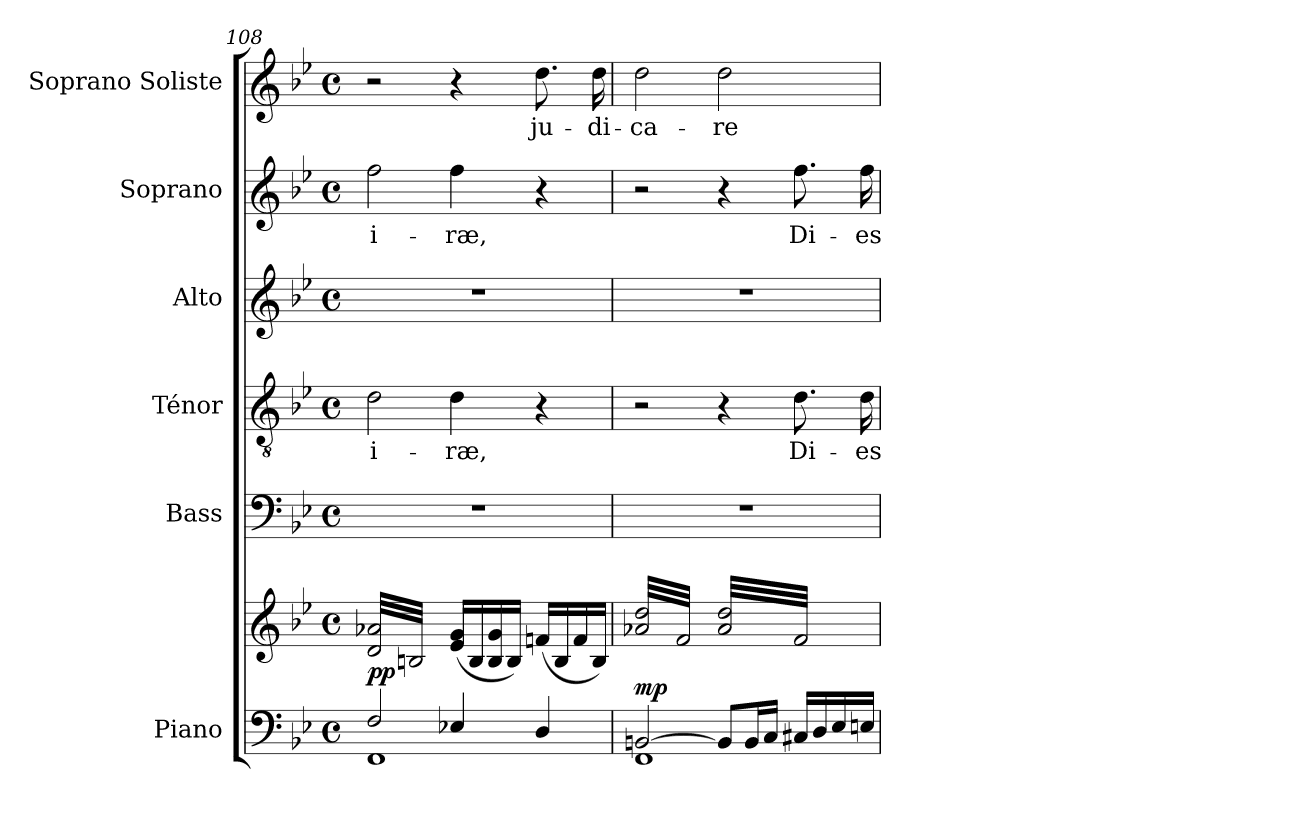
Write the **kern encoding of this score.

**kern	**kern	**dynam	**kern	**kern	**text	**kern	**kern	**text	**kern	**text
*part6	*part6	*part6	*part5	*part4	*part4	*part3	*part2	*part2	*part1	*part1
*staff7	*staff6	*staff6/7	*staff5	*staff4	*staff4	*staff3	*staff2	*staff2	*staff1	*staff1
*I"Piano	*	*	*I"Bass	*I"Ténor	*	*I"Alto	*I"Soprano	*	*I"Soprano Soliste	*
*I'Pno.	*	*	*I'B.	*I'T.	*	*I'A.	*I'S.	*	*	*
!!LO:PB:g=z
*clefF4	*clefG2	*	*clefF4	*clefGv2	*	*clefG2	*clefG2	*	*clefG2	*
*	*	*	*	*	*	*	*ITrd2c3	*	*	*
*k[b-e-]	*k[b-e-]	*	*k[b-e-]	*k[b-e-]	*	*k[b-e-]	*k[f#]	*	*k[b-e-]	*
*M4/4	*M4/4	*	*M4/4	*M4/4	*	*M4/4	*M4/4	*	*M4/4	*
*met(c)	*met(c)	*	*met(c)	*met(c)	*	*met(c)	*met(c)	*	*met(c)	*
=108	=108	=108	=108	=108	=108	=108	=108	=108	=108	=108
*^	*	*	*	*	*	*	*	*	*	*
!	!	!	!LO:DY:a=2	!	!	!	!	!	!	!	!
*	*	*tremolo	*	*	*	*	*	*	*	*	*
2F/	1FF	((32d/ 32a-X/LLL	pp	1r	2d\	i-	1r	2ddi\	i-	2r	.
.	.	32Bn/))	.	.	.	.	.	.	.	.	.
.	.	32d/ 32a-X/	.	.	.	.	.	.	.	.	.
.	.	32Bn/))	.	.	.	.	.	.	.	.	.
.	.	32d/ 32a-X/	.	.	.	.	.	.	.	.	.
.	.	32Bn/))	.	.	.	.	.	.	.	.	.
.	.	32d/ 32a-X/	.	.	.	.	.	.	.	.	.
.	.	32Bn/))	.	.	.	.	.	.	.	.	.
.	.	32d/ 32a-X/	.	.	.	.	.	.	.	.	.
.	.	32Bn/))	.	.	.	.	.	.	.	.	.
.	.	32d/ 32a-X/	.	.	.	.	.	.	.	.	.
.	.	32Bn/))	.	.	.	.	.	.	.	.	.
.	.	32d/ 32a-X/	.	.	.	.	.	.	.	.	.
.	.	32Bn/))	.	.	.	.	.	.	.	.	.
.	.	32d/ 32a-X/	.	.	.	.	.	.	.	.	.
.	.	32Bn/))JJJ	.	.	.	.	.	.	.	.	.
*	*	*Xtremolo	*	*	*	*	*	*	*	*	*
4E-X/	.	(16e-/ 16g/LL	.	.	4d\	-ræ,	.	4ddi\	-ræ,	4r	.
.	.	.	.	.	.	.	.	.	.	.	.
.	.	16B/	.	.	.	.	.	.	.	.	.
.	.	.	.	.	.	.	.	.	.	.	.
.	.	16B/ 16g/	.	.	.	.	.	.	.	.	.
.	.	.	.	.	.	.	.	.	.	.	.
.	.	16B/JJ)	.	.	.	.	.	.	.	.	.
.	.	.	.	.	.	.	.	.	.	.	.
4D/	.	(16fn/LL	.	.	4r	.	.	4r	.	8.dd\	ju-
.	.	16B/	.	.	.	.	.	.	.	.	.
.	.	16f/	.	.	.	.	.	.	.	.	.
.	.	16B/JJ)	.	.	.	.	.	.	.	16dd\	-di-
=109	=109	=109	=109	=109	=109	=109	=109	=109	=109	=109	=109
!	!	!	!LO:DY:a=2	!	!	!	!	!	!	!	!
*	*	*tremolo	*	*	*	*	*	*	*	*	*
[2BBn/	1FF	((32a-X/ 32dd/LLL	mp	1r	2r	.	1r	2r	.	2dd\	-ca-
.	.	32f/))	.	.	.	.	.	.	.	.	.
.	.	32a-X/ 32dd/	.	.	.	.	.	.	.	.	.
.	.	32f/))	.	.	.	.	.	.	.	.	.
.	.	32a-X/ 32dd/	.	.	.	.	.	.	.	.	.
.	.	32f/))	.	.	.	.	.	.	.	.	.
.	.	32a-X/ 32dd/	.	.	.	.	.	.	.	.	.
.	.	32f/))	.	.	.	.	.	.	.	.	.
.	.	32a-X/ 32dd/	.	.	.	.	.	.	.	.	.
.	.	32f/))	.	.	.	.	.	.	.	.	.
.	.	32a-X/ 32dd/	.	.	.	.	.	.	.	.	.
.	.	32f/))	.	.	.	.	.	.	.	.	.
.	.	32a-X/ 32dd/	.	.	.	.	.	.	.	.	.
.	.	32f/))	.	.	.	.	.	.	.	.	.
.	.	32a-X/ 32dd/	.	.	.	.	.	.	.	.	.
.	.	32f/))JJJ	.	.	.	.	.	.	.	.	.
8BB/L]	.	(32a-/ 32dd/LLL	.	.	4r	.	.	4r	.	2dd\	-re
.	.	32f/)	.	.	.	.	.	.	.	.	.
.	.	32a-/ 32dd/	.	.	.	.	.	.	.	.	.
.	.	32f/)	.	.	.	.	.	.	.	.	.
16BB/L	.	32a-/ 32dd/	.	.	.	.	.	.	.	.	.
.	.	32f/)	.	.	.	.	.	.	.	.	.
16C/JJ	.	32a-/ 32dd/	.	.	.	.	.	.	.	.	.
.	.	32f/)	.	.	.	.	.	.	.	.	.
16C#X/LL	.	32a-/ 32dd/	.	.	8.d\	Di-	.	8.ddi\	Di-	.	.
.	.	32f/)	.	.	.	.	.	.	.	.	.
16D/	.	32a-/ 32dd/	.	.	.	.	.	.	.	.	.
.	.	32f/)	.	.	.	.	.	.	.	.	.
16E-/	.	32a-/ 32dd/	.	.	.	.	.	.	.	.	.
.	.	32f/)	.	.	.	.	.	.	.	.	.
16En/JJ	.	32a-/ 32dd/	.	.	16d\	-es	.	16ddi\	-es	.	.
.	.	32f/)JJJ	.	.	.	.	.	.	.	.	.
*	*	*Xtremolo	*	*	*	*	*	*	*	*	*
.	.	.	.	.	.	.	.	.	.	.	.
.	.	.	.	.	.	.	.	.	.	.	.
.	.	.	.	.	.	.	.	.	.	.	.
.	.	.	.	.	.	.	.	.	.	.	.
.	.	.	.	.	.	.	.	.	.	.	.
.	.	.	.	.	.	.	.	.	.	.	.
.	.	.	.	.	.	.	.	.	.	.	.
.	.	.	.	.	.	.	.	.	.	.	.
*v	*v	*	*	*	*	*	*	*	*	*	*
=	=	=	=	=	=	=	=	=	=	=
*-	*-	*-	*-	*-	*-	*-	*-	*-	*-	*-
